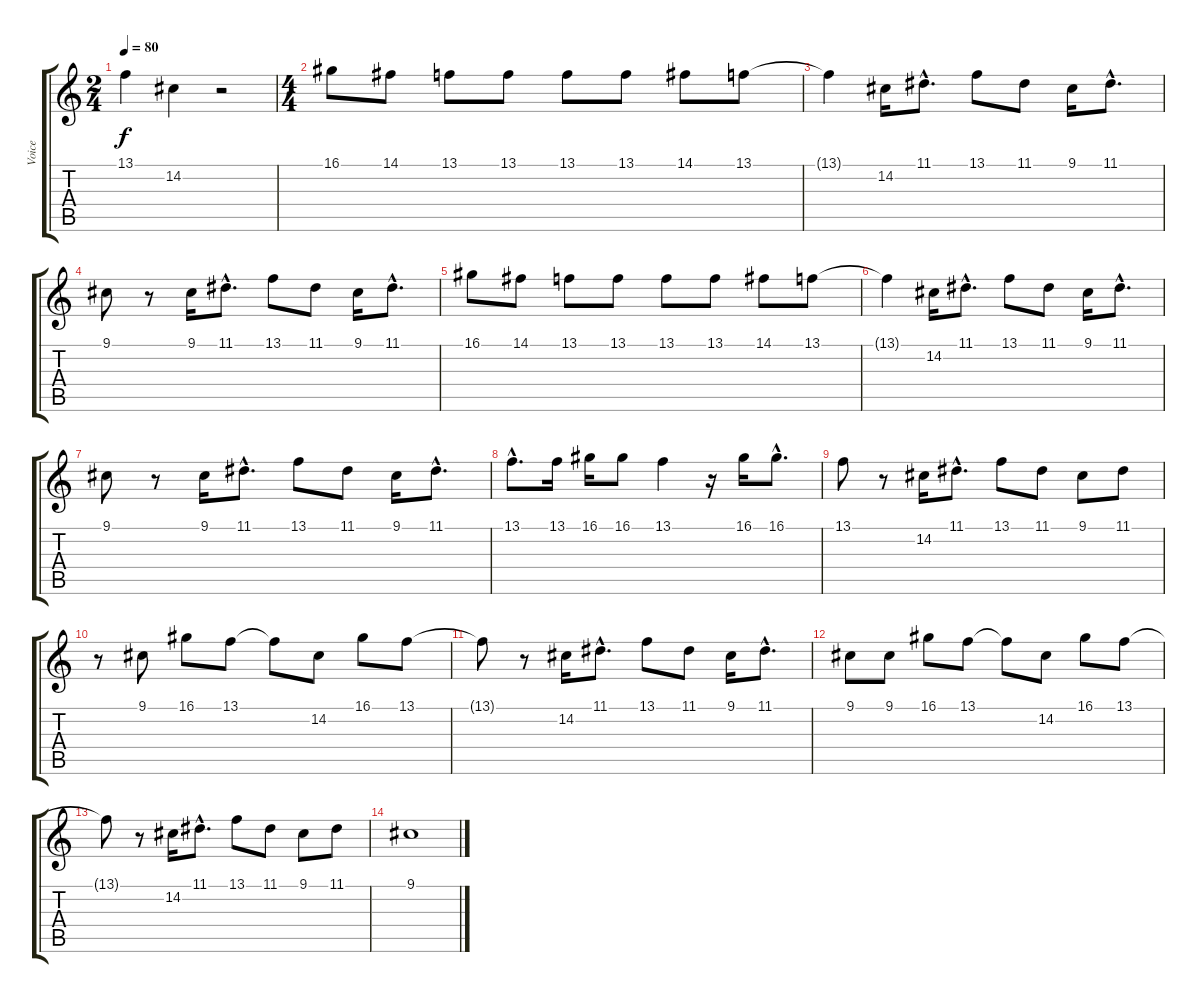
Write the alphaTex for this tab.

\track ("Voice" "Voice") {instrument oboe}
\staff {score tabs}
\tuning (E4 B3 G3 D3 A2 E2) {hide}
\ts (2 4)
\tempo 80
\clef g2
\ks c
13.1.4{dy f} 14.2.4 r.2 |
\ts (4 4)
16.1.8 14.1.8 13.1.8 13.1.8 13.1.8 13.1.8 14.1.8 13.1.8 |
13.1{t}.4 14.2.16 11.1{hac}.8{d} 13.1.8 11.1.8 9.1.16 11.1{hac}.8{d} |
9.1.8 r.8 9.1.16 11.1{hac}.8{d} 13.1.8 11.1.8 9.1.16 11.1{hac}.8{d} |
16.1.8 14.1.8 13.1.8 13.1.8 13.1.8 13.1.8 14.1.8 13.1.8 |
13.1{t}.4 14.2.16 11.1{hac}.8{d} 13.1.8 11.1.8 9.1.16 11.1{hac}.8{d} |
9.1.8 r.8 9.1.16 11.1{hac}.8{d} 13.1.8 11.1.8 9.1.16 11.1{hac}.8{d} |
13.1{hac}.8{d} 13.1.16 16.1.16 16.1.8 13.1.4 r.16 16.1.16 16.1{hac}.8{d} |
13.1.8 r.8 14.2.16 11.1{hac}.8{d} 13.1.8 11.1.8 9.1.8 11.1.8 |
r.8 9.1.8 16.1.8 13.1.8 13.1{t}.8 14.2.8 16.1.8 13.1.8 |
13.1{t}.8 r.8 14.2.16 11.1{hac}.8{d} 13.1.8 11.1.8 9.1.16 11.1{hac}.8{d} |
9.1.8 9.1.8 16.1.8 13.1.8 13.1{t}.8 14.2.8 16.1.8 13.1.8 |
13.1{t}.8 r.8 14.2.16 11.1{hac}.8{d} 13.1.8 11.1.8 9.1.8 11.1.8 |
9.1.1
